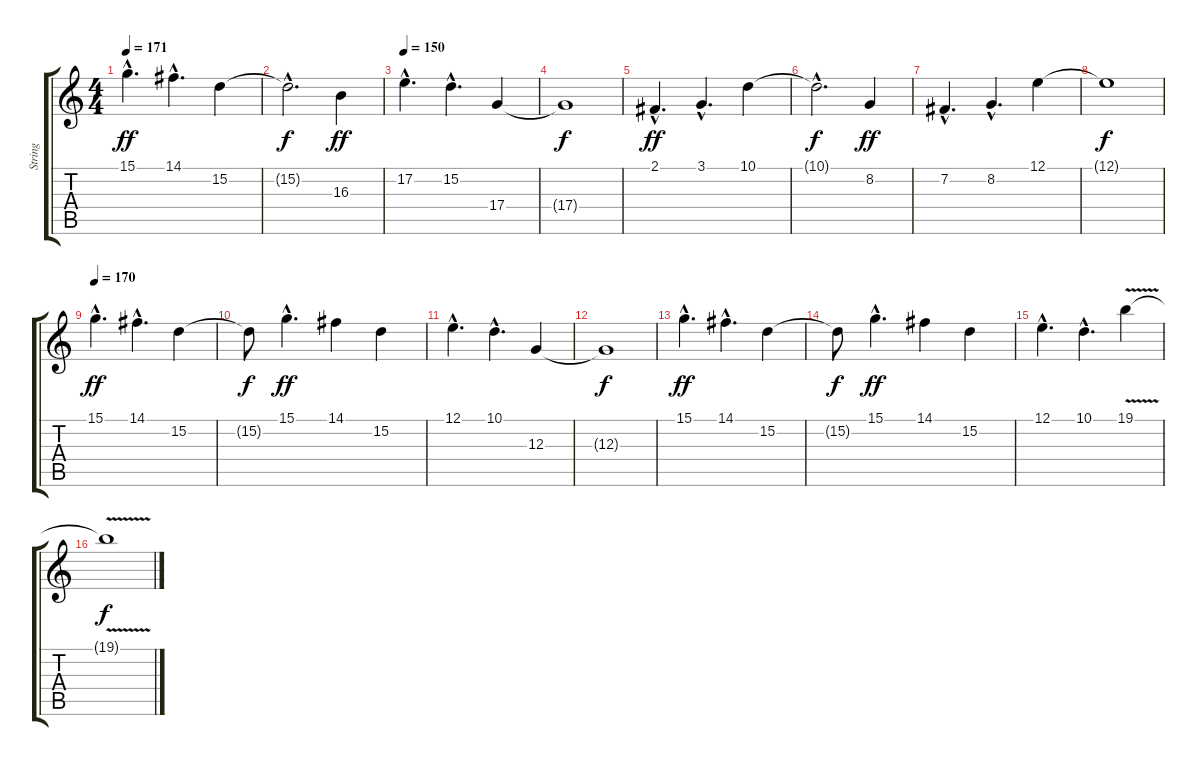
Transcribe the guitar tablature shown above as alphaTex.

\track ("String" "String") {instrument synthstrings1}
\staff {score tabs}
\tuning (E4 B3 G3 D3 A2 E2) {hide}
\ts (4 4)
\tempo 171
\tempo 150
\tempo 171
\clef g2
\ks c
15.1{hac}.4{d dy ff instrument synthstrings1} 14.1{hac}.4{d} 15.2.4 |
15.2{hac t}.2{d dy f} 16.3.4{dy ff} |
\tempo 150
17.2{hac}.4{d} 15.2{hac}.4{d} 17.4.4 |
17.4{t}.1{dy f} |
2.1{hac}.4{d dy ff} 3.1{hac}.4{d} 10.1.4 |
10.1{hac t}.2{d dy f} 8.2.4{dy ff} |
7.2{hac}.4{d} 8.2{hac}.4{d} 12.1.4 |
12.1{t}.1{dy f} |
\tempo 170
15.1{hac}.4{d dy ff} 14.1{hac}.4{d} 15.2.4 |
15.2{t}.8{dy f} 15.1{hac}.4{d dy ff} 14.1.4 15.2.4 |
12.1{hac}.4{d} 10.1{hac}.4{d} 12.3.4 |
12.3{t}.1{dy f} |
15.1{hac}.4{d dy ff} 14.1{hac}.4{d} 15.2.4 |
15.2{t}.8{dy f} 15.1{hac}.4{d dy ff} 14.1.4 15.2.4 |
12.1{hac}.4{d} 10.1{hac}.4{d} 19.1{v}.4 |
19.1{t}.1{dy f}
